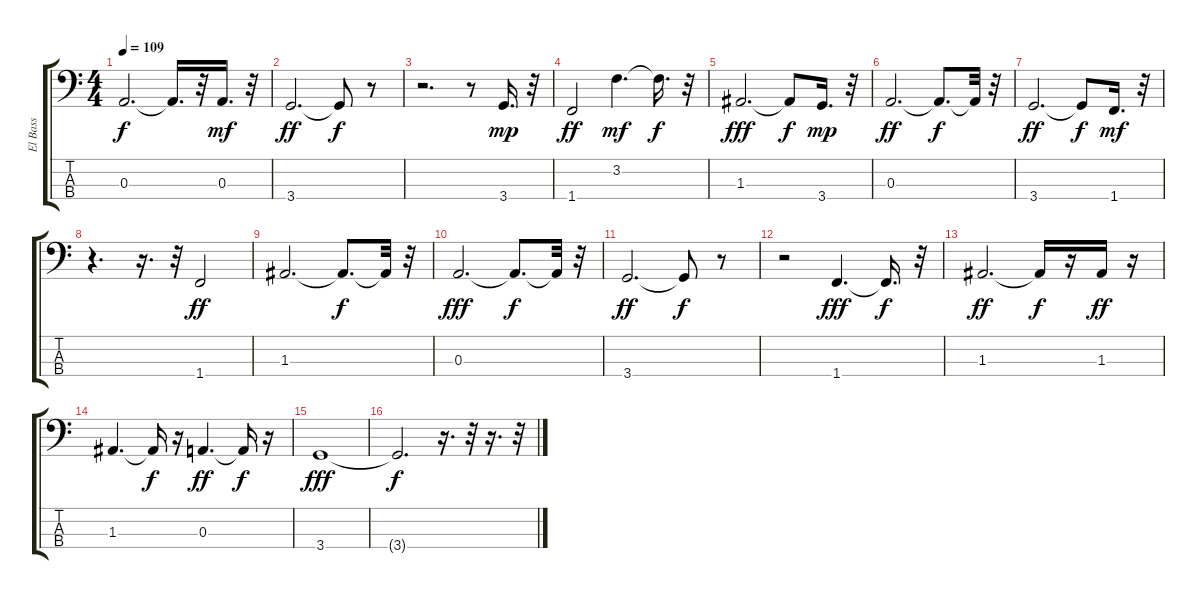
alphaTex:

\track ("El Bass" "El Bass") {instrument fretlessbass}
\staff {score tabs}
\tuning (G2 D2 A1 E1) {hide}
\ts (4 4)
\tempo 109
\clef f4
\ks c
0.3.2{d dy f} 0.3{t}.16{d} r.32 0.3.16{d dy mf} r.32 |
3.4.2{d dy ff} 3.4{t}.8{dy f} r.8 |
r.2{d} r.8 3.4.16{d dy mp} r.32 |
1.4.2{dy ff} 3.2.4{d dy mf} 3.2{t}.16{d dy f} r.32 |
1.3.2{d dy fff} 1.3{t}.8{dy f} 3.4.16{d dy mp} r.32 |
0.3.2{d dy ff} 0.3{t}.8{d dy f} 0.3{t}.32 r.32 |
3.4.2{d dy ff} 3.4{t}.8{dy f} 1.4.16{d dy mf} r.32 |
r.4{d} r.16{d} r.32 1.4.2{dy ff} |
1.3.2{d} 1.3{t}.8{d dy f} 1.3{t}.32 r.32 |
0.3.2{d dy fff} 0.3{t}.8{d dy f} 0.3{t}.32 r.32 |
3.4.2{d dy ff} 3.4{t}.8{dy f} r.8 |
r.2 1.4.4{d dy fff} 1.4{t}.16{d dy f} r.32 |
1.3.2{d dy ff} 1.3{t}.16{dy f} r.16 1.3.16{dy ff} r.16 |
1.3.4{d} 1.3{t}.16{dy f} r.16 0.3.4{d dy ff} 0.3{t}.16{dy f} r.16 |
3.4.1{dy fff} |
3.4{t}.2{d dy f} r.16{d} r.32 r.16{d} r.32
